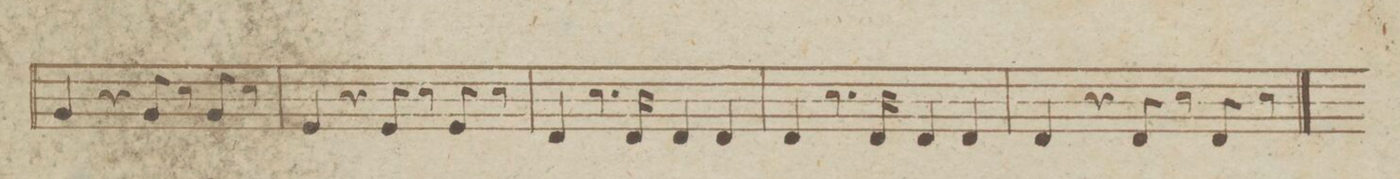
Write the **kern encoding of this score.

**kern	**dynam
*I"Fagotto Secondo.	*
*clefF4	*
*k[b-e-]	*
*met(c)	*
*M4/4	*
4BB-/	.
4r	.
8BB-/	.
8r	.
8BB-/	.
8r	.
=16	=16
4GG/	.
4r	.
8GG/	.
8r	.
8GG/	.
8r	.
=17	=17
4FF/	.
8.r	.
16FF/	.
4FF/	.
4FF/	.
=18	=18
4FF/	.
8.r	.
16FF/	.
4FF/	.
4FF/	.
=19	=19
4FF/	.
4r	.
8FF/	.
8r	.
8FF/	.
8r	.
==20	==20
*M6/8	*
*k[b-e-]	*
*-	*-
